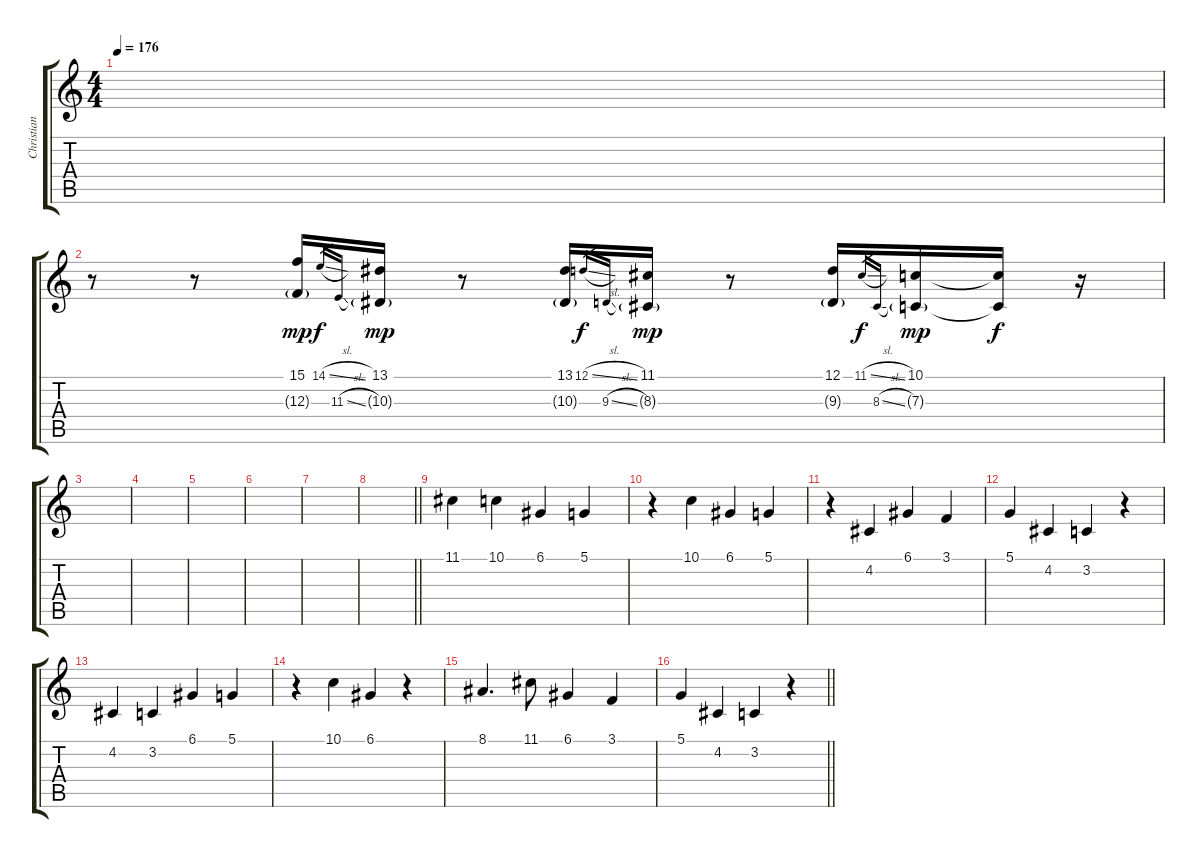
\track ("Christian 2" "Christian ") {instrument brasssection}
\staff {score tabs}
\tuning (D4 A3 F3 C3 G2 C2) {hide}
\ts (4 4)
\tempo 176
\clef g2
\ks c
|
r.8 r.8 (15.1 12.3{g}).16{dy mp} 14.1{sl}.16{gr dy f} 11.3{sl}.16{gr} (13.1 10.3{g}).16{dy mp} r.8 (13.1 10.3{g}).16 12.1{sl}.16{gr dy f} 9.3{sl}.16{gr} (11.1 8.3{g}).16{dy mp} r.8 (12.1 9.3{g}).16 11.1{sl}.16{gr dy f} 8.3{sl}.16{gr} (10.1 7.3{g}).16{dy mp} (10.1{t} 7.3{t}).16{dy f} r.16 |
|
|
|
|
|
\barLineRight lightlight
|
11.1.4 10.1.4 6.1.4 5.1.4 |
r.4 10.1.4 6.1.4 5.1.4 |
r.4 4.2.4 6.1.4 3.1.4 |
5.1.4 4.2.4 3.2.4 r.4 |
4.2.4 3.2.4 6.1.4 5.1.4 |
r.4 10.1.4 6.1.4 r.4 |
8.1.4{d} 11.1.8 6.1.4 3.1.4 |
\barLineRight lightlight
5.1.4 4.2.4 3.2.4 r.4
